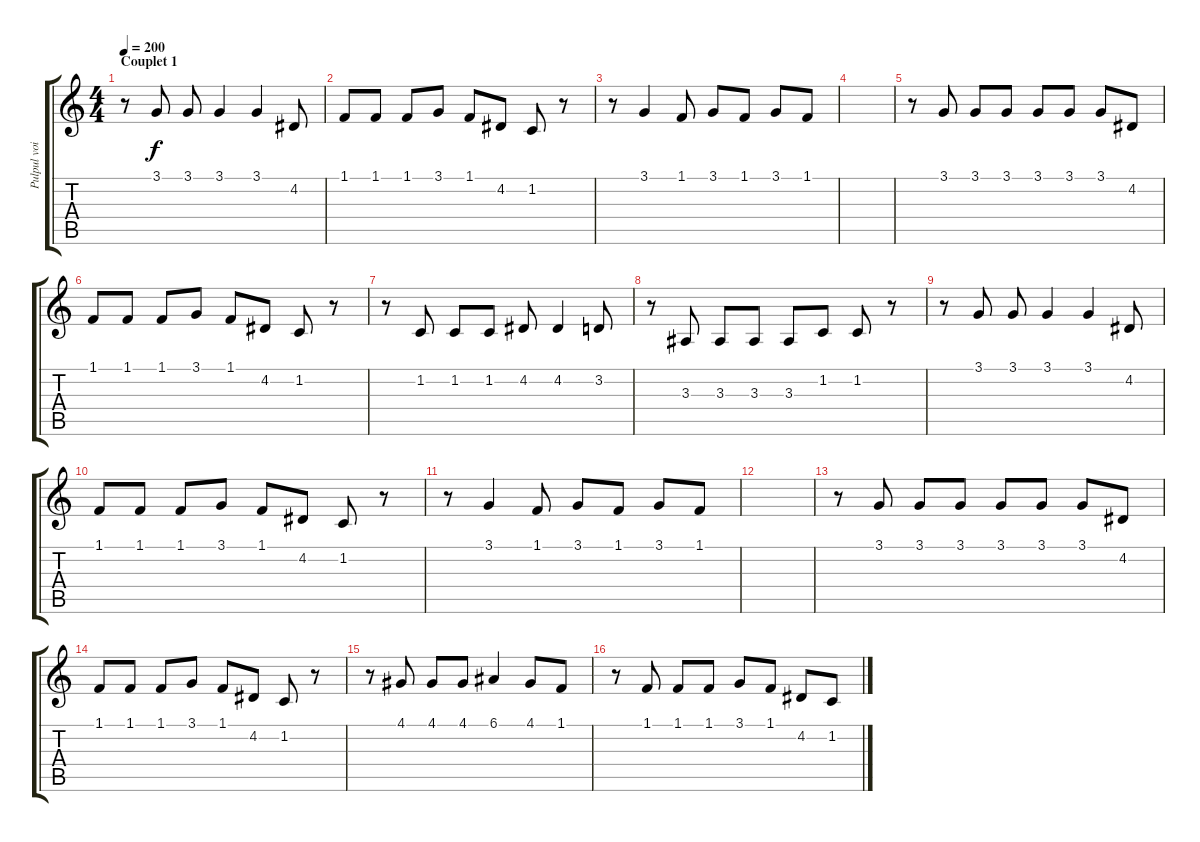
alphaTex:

\track ("Pulpul voix" "Pulpul voi") {instrument clarinet}
\staff {score tabs}
\tuning (E4 B3 G3 D3 A2 E2) {hide}
\ts (4 4)
\section ("" "Couplet 1")
\tempo 200
\clef g2
\ks c
r.8{dy f} 3.1.8 3.1.8 3.1.4 3.1.4 4.2.8 |
1.1.8 1.1.8 1.1.8 3.1.8 1.1.8 4.2.8 1.2.8 r.8 |
r.8 3.1.4 1.1.8 3.1.8 1.1.8 3.1.8 1.1.8 |
|
r.8 3.1.8 3.1.8 3.1.8 3.1.8 3.1.8 3.1.8 4.2.8 |
1.1.8 1.1.8 1.1.8 3.1.8 1.1.8 4.2.8 1.2.8 r.8 |
r.8 1.2.8 1.2.8 1.2.8 4.2.8 4.2.4 3.2.8 |
r.8 3.3.8 3.3.8 3.3.8 3.3.8 1.2.8 1.2.8 r.8 |
r.8 3.1.8 3.1.8 3.1.4 3.1.4 4.2.8 |
1.1.8 1.1.8 1.1.8 3.1.8 1.1.8 4.2.8 1.2.8 r.8 |
r.8 3.1.4 1.1.8 3.1.8 1.1.8 3.1.8 1.1.8 |
|
r.8 3.1.8 3.1.8 3.1.8 3.1.8 3.1.8 3.1.8 4.2.8 |
1.1.8 1.1.8 1.1.8 3.1.8 1.1.8 4.2.8 1.2.8 r.8 |
r.8 4.1.8 4.1.8 4.1.8 6.1.4 4.1.8 1.1.8 |
r.8 1.1.8 1.1.8 1.1.8 3.1.8 1.1.8 4.2.8 1.2.8
